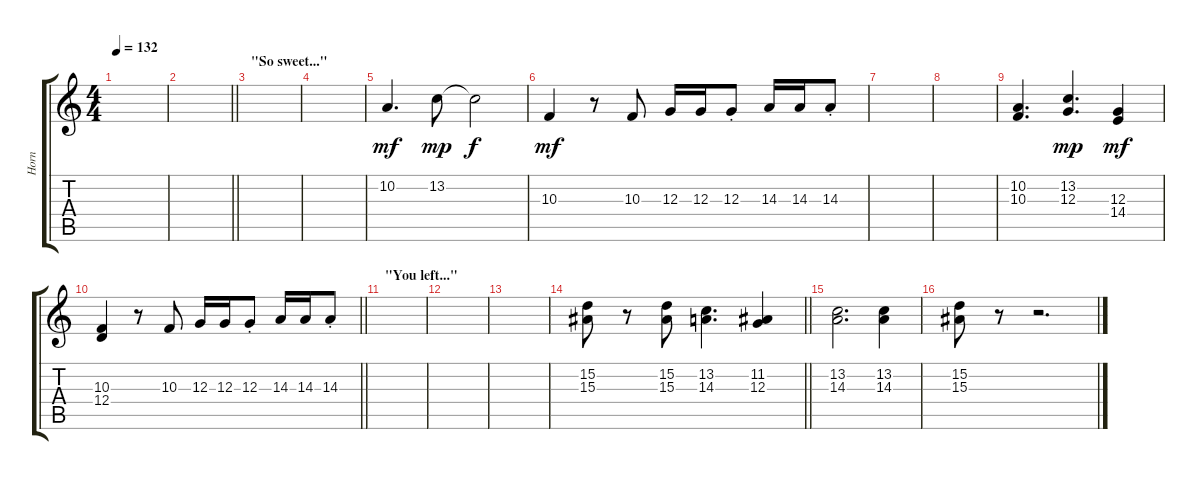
\track ("Horn" "Horn") {instrument frenchhorn}
\staff {score tabs}
\tuning (E4 B3 G3 D3 A2 E2) {hide}
\ts (4 4)
\tempo 132
\clef g2
\ks c
|
\barLineRight lightlight
|
\section ("" "\"So sweet...\"")
|
|
10.2.4{d dy mf volume 13} 13.2.8{dy mp} 13.2{t}.2{dy f} |
10.3.4{dy mf} r.8 10.3.8 12.3.16 12.3.16 12.3{st}.8 14.3.16 14.3.16 14.3{st}.8 |
|
|
(10.2 10.3).4{d} (13.2 12.3).4{d dy mp} (12.3 14.4).4{dy mf} |
\barLineRight lightlight
(10.3 12.4).4 r.8 10.3.8 12.3.16 12.3.16 12.3{st}.8 14.3.16 14.3.16 14.3{st}.8 |
\section ("" "\"You left...\"")
|
|
|
\barLineRight lightlight
(15.2 15.3).8 r.8 (15.2 15.3).8 (13.2 14.3).4{d} (11.2 12.3).4 |
(13.2 14.3).2{d} (13.2 14.3).4 |
(15.2 15.3).8 r.8 r.2{d}
